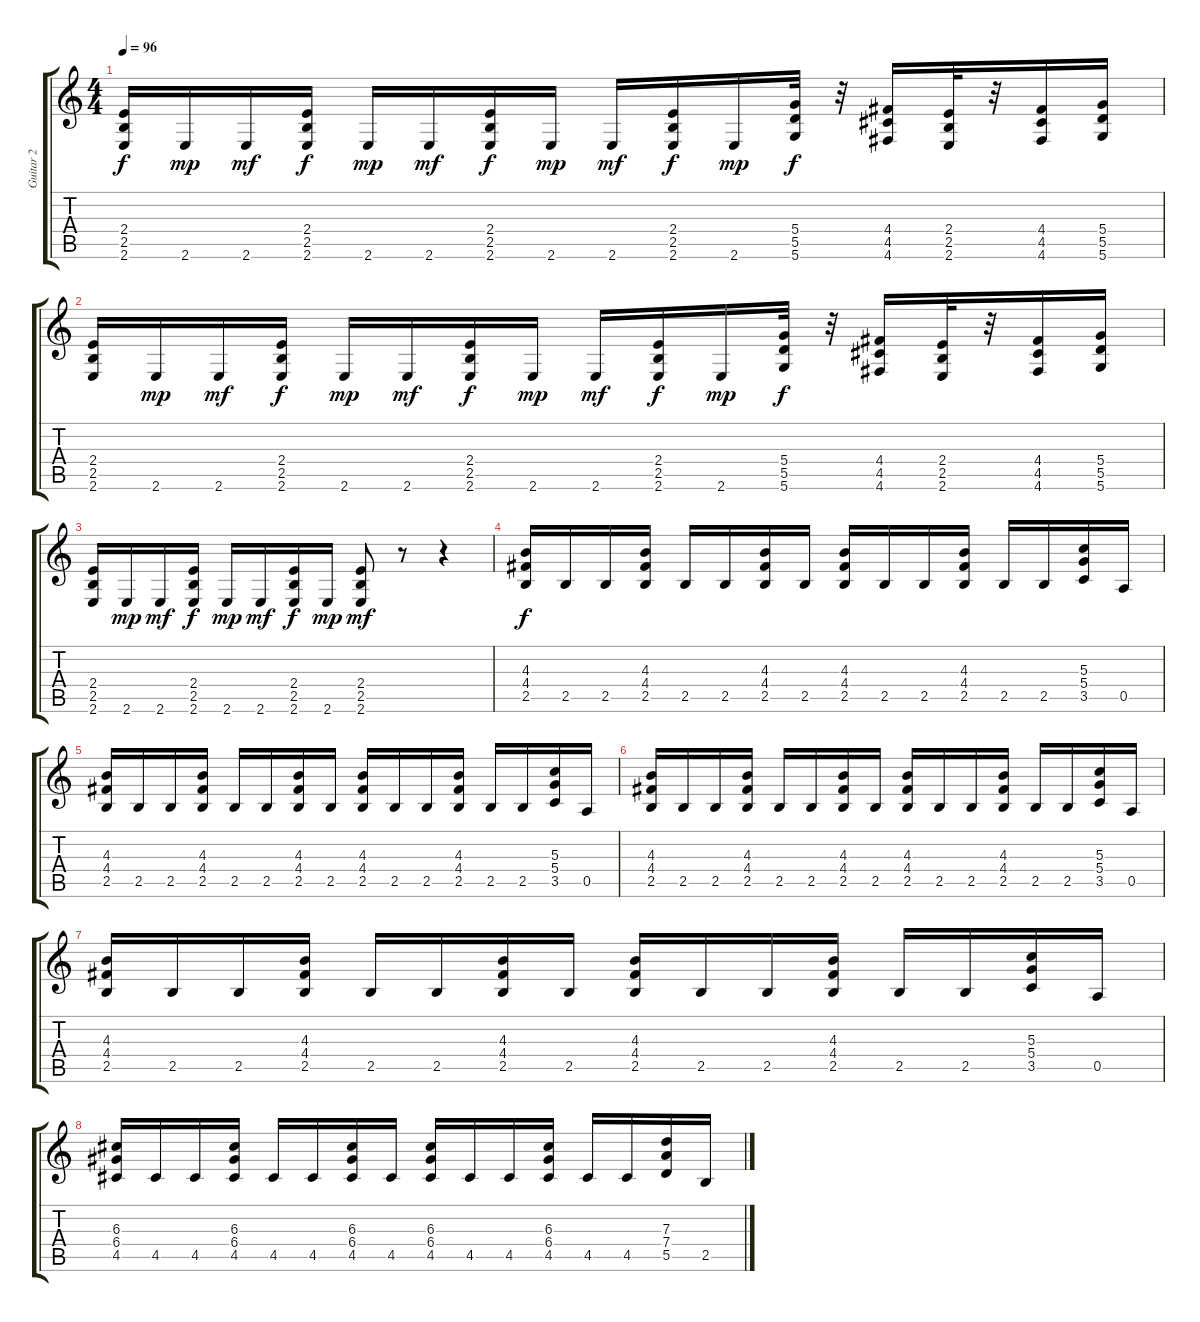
\track ("Guitar 2" "Guitar 2") {instrument distortionguitar}
\staff {score tabs}
\tuning (E4 B3 G3 D3 A2 D2) {hide}
\ts (4 4)
\tempo 96
\clef g2
\ks c
(2.4 2.5 2.6).16{dy f} 2.6.16{dy mp} 2.6.16{dy mf} (2.4 2.5 2.6).16{dy f} 2.6.16{dy mp} 2.6.16{dy mf} (2.4 2.5 2.6).16{dy f} 2.6.16{dy mp} 2.6.16{dy mf} (2.4 2.5 2.6).16{dy f} 2.6.16{dy mp} (5.4 5.5 5.6).32{dy f} r.32 (4.4 4.5 4.6).16 (2.4 2.5 2.6).32 r.32 (4.4 4.5 4.6).16 (5.4 5.5 5.6).16 |
(2.4 2.5 2.6).16 2.6.16{dy mp} 2.6.16{dy mf} (2.4 2.5 2.6).16{dy f} 2.6.16{dy mp} 2.6.16{dy mf} (2.4 2.5 2.6).16{dy f} 2.6.16{dy mp} 2.6.16{dy mf} (2.4 2.5 2.6).16{dy f} 2.6.16{dy mp} (5.4 5.5 5.6).32{dy f} r.32 (4.4 4.5 4.6).16 (2.4 2.5 2.6).32 r.32 (4.4 4.5 4.6).16 (5.4 5.5 5.6).16 |
(2.4 2.5 2.6).16 2.6.16{dy mp} 2.6.16{dy mf} (2.4 2.5 2.6).16{dy f} 2.6.16{dy mp} 2.6.16{dy mf} (2.4 2.5 2.6).16{dy f} 2.6.16{dy mp} (2.4 2.5 2.6).8{dy mf} r.8 r.4 |
(4.3 4.4 2.5).16{dy f balance 8} 2.5.16 2.5.16 (4.3 4.4 2.5).16 2.5.16 2.5.16 (4.3 4.4 2.5).16 2.5.16 (4.3 4.4 2.5).16 2.5.16 2.5.16 (4.3 4.4 2.5).16 2.5.16 2.5.16 (5.3 5.4 3.5).16 0.5.16 |
(4.3 4.4 2.5).16 2.5.16 2.5.16 (4.3 4.4 2.5).16 2.5.16 2.5.16 (4.3 4.4 2.5).16 2.5.16 (4.3 4.4 2.5).16 2.5.16 2.5.16 (4.3 4.4 2.5).16 2.5.16 2.5.16 (5.3 5.4 3.5).16 0.5.16 |
(4.3 4.4 2.5).16 2.5.16 2.5.16 (4.3 4.4 2.5).16 2.5.16 2.5.16 (4.3 4.4 2.5).16 2.5.16 (4.3 4.4 2.5).16 2.5.16 2.5.16 (4.3 4.4 2.5).16 2.5.16 2.5.16 (5.3 5.4 3.5).16 0.5.16 |
(4.3 4.4 2.5).16 2.5.16 2.5.16 (4.3 4.4 2.5).16 2.5.16 2.5.16 (4.3 4.4 2.5).16 2.5.16 (4.3 4.4 2.5).16 2.5.16 2.5.16 (4.3 4.4 2.5).16 2.5.16 2.5.16 (5.3 5.4 3.5).16 0.5.16 |
(6.3 6.4 4.5).16 4.5.16 4.5.16 (6.3 6.4 4.5).16 4.5.16 4.5.16 (6.3 6.4 4.5).16 4.5.16 (6.3 6.4 4.5).16 4.5.16 4.5.16 (6.3 6.4 4.5).16 4.5.16 4.5.16 (7.3 7.4 5.5).16 2.5.16
